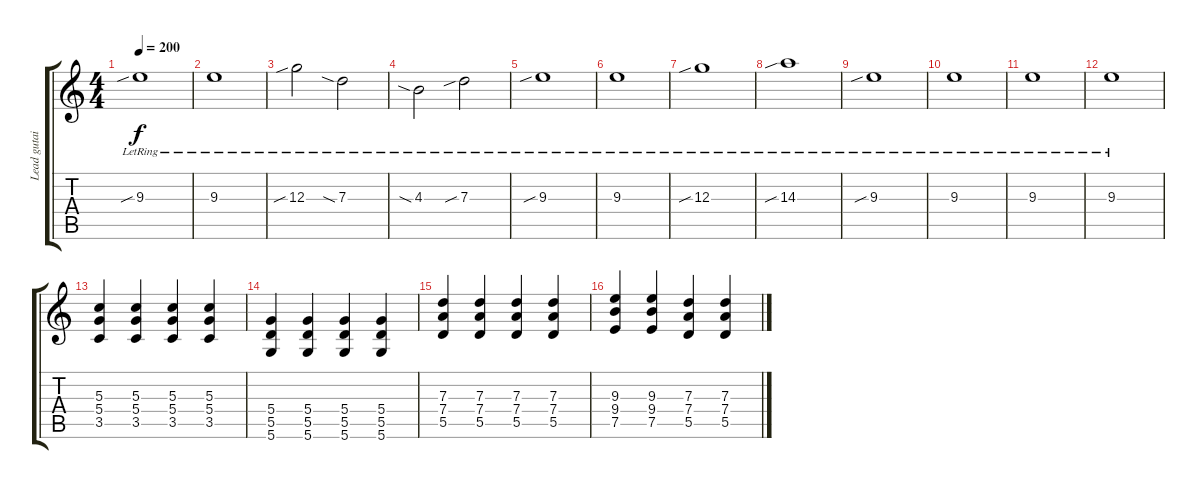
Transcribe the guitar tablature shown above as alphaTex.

\track ("Lead gutair" "Lead gutai") {instrument overdrivenguitar}
\staff {score tabs}
\tuning (E4 B3 G3 D3 A2 D2) {hide}
\ts (4 4)
\tempo 200
\clef g2
\ks c
9.3{sib lr}.1{dy f} |
9.3{lr}.1 |
12.3{sib lr}.2 7.3{sia lr}.2 |
4.3{sia lr}.2 7.3{sib lr}.2 |
9.3{sib lr}.1 |
9.3{lr}.1 |
12.3{sib lr}.1 |
14.3{sib lr}.1 |
9.3{sib lr}.1 |
9.3{lr}.1 |
9.3{lr}.1 |
9.3{lr}.1 |
(5.3 5.4 3.5).4 (5.3 5.4 3.5).4 (5.3 5.4 3.5).4 (5.3 5.4 3.5).4 |
(5.4 5.5 5.6).4 (5.4 5.5 5.6).4 (5.4 5.5 5.6).4 (5.4 5.5 5.6).4 |
(7.3 7.4 5.5).4 (7.3 7.4 5.5).4 (7.3 7.4 5.5).4 (7.3 7.4 5.5).4 |
(9.3 9.4 7.5).4 (9.3 9.4 7.5).4 (7.3 7.4 5.5).4 (7.3 7.4 5.5).4
